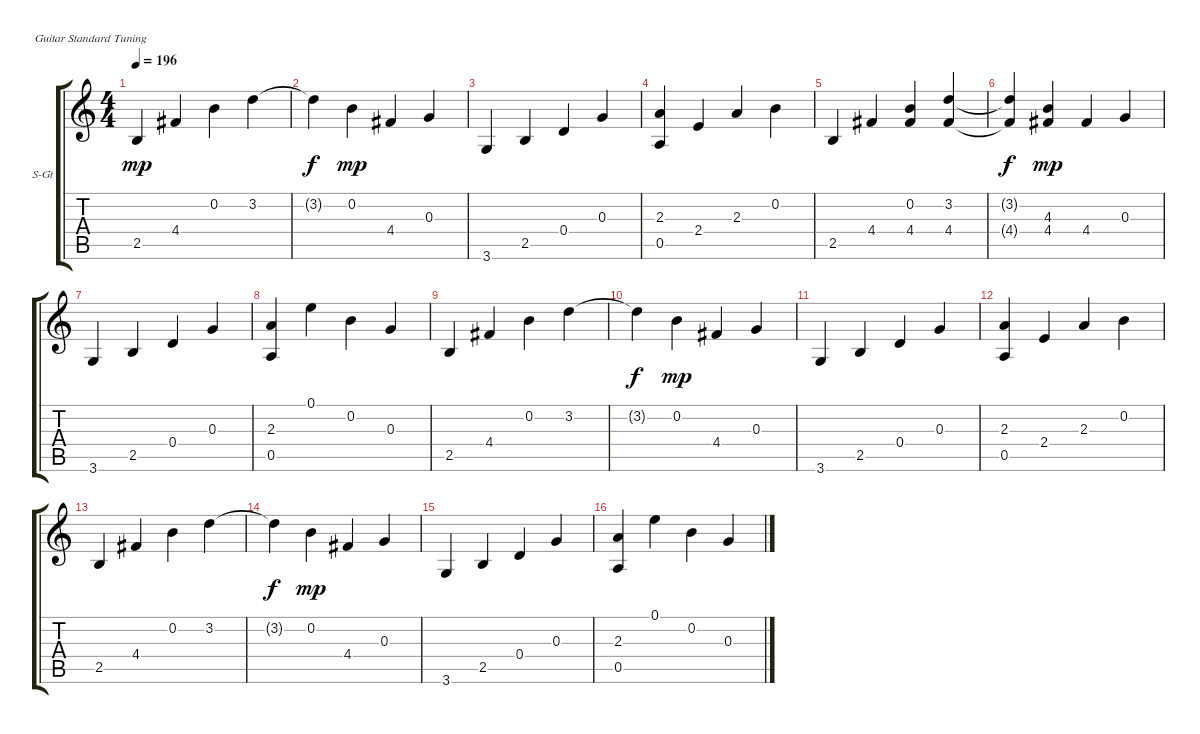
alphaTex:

\bracketExtendMode groupsimilarinstruments
\firstSystemTrackNameOrientation horizontal
\otherSystemsTrackNameOrientation horizontal
\track ("PM (Guitar)" "S-Gt") {instrument acousticguitarsteel}
\staff {score tabs}
\tuning (E4 B3 G3 D3 A2 E2)
\ts (4 4)
\tempo 196
\clef g2
\ks c
2.5.4{dy mp} 4.4.4 0.2.4 3.2.4 |
3.2{t}.4{dy f} 0.2.4{dy mp} 4.4.4 0.3.4 |
3.6.4 2.5.4 0.4.4 0.3.4 |
(2.3 0.5).4 2.4.4 2.3.4 0.2.4 |
2.5.4 4.4.4 (0.2 4.4).4 (3.2 4.4).4 |
(3.2{t} 4.4{t}).4{dy f} (4.3 4.4).4{dy mp} 4.4.4 0.3.4 |
3.6.4 2.5.4 0.4.4 0.3.4 |
(2.3 0.5).4 0.1.4 0.2.4 0.3.4 |
2.5.4 4.4.4 0.2.4 3.2.4 |
3.2{t}.4{dy f} 0.2.4{dy mp} 4.4.4 0.3.4 |
3.6.4 2.5.4 0.4.4 0.3.4 |
(2.3 0.5).4 2.4.4 2.3.4 0.2.4 |
2.5.4 4.4.4 0.2.4 3.2.4 |
3.2{t}.4{dy f} 0.2.4{dy mp} 4.4.4 0.3.4 |
3.6.4 2.5.4 0.4.4 0.3.4 |
(2.3 0.5).4 0.1.4 0.2.4 0.3.4
